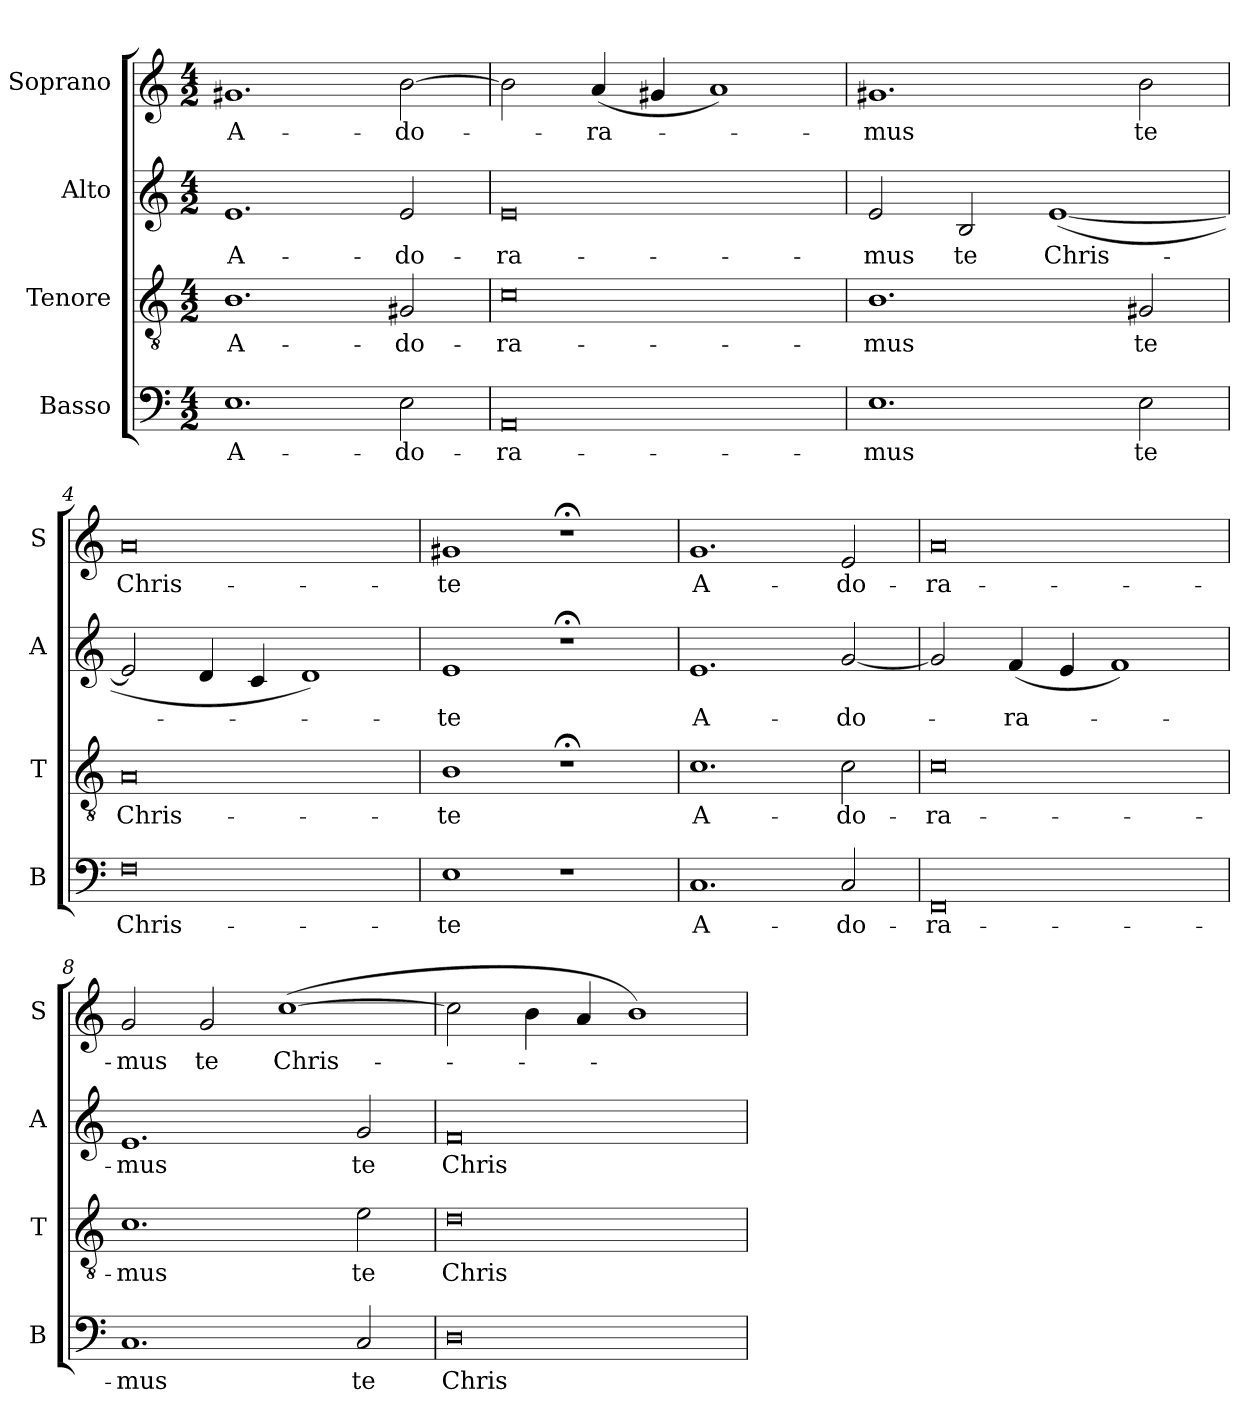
**kern	**text	**kern	**text	**kern	**text	**kern	**text
*part4	*part4	*part3	*part3	*part2	*part2	*part1	*part1
*staff4	*staff4	*staff3	*staff3	*staff2	*staff2	*staff1	*staff1
*I"Basso	*	*I"Tenore	*	*I"Alto	*	*I"Soprano	*
*I'B	*	*I'T	*	*I'A	*	*I'S	*
*clefF4	*	*clefGv2	*	*clefG2	*	*clefG2	*
*k[]	*	*k[]	*	*k[]	*	*k[]	*
*M4/2	*	*M4/2	*	*M4/2	*	*M4/2	*
=1	=1	=1	=1	=1	=1	=1	=1
!	!LO:LY:b	!	!LO:LY:b	!	!LO:LY:b	!	!LO:LY:b
1.E	A-	1.B	A-	1.e	A-	1.g#X	A-
!	!LO:LY:b	!	!LO:LY:b	!	!LO:LY:b	!	!LO:LY:b
2E\	-do-	2G#X/	-do-	2e/	-do-	[2b\	-do-
=2	=2	=2	=2	=2	=2	=2	=2
!	!LO:LY:b	!	!LO:LY:b	!	!LO:LY:b	!	!
0AA	-ra-	0c	-ra-	0e	-ra-	2b\]	.
!	!	!	!	!	!	!	!LO:LY:b
.	.	.	.	.	.	(4a/	-ra-
.	.	.	.	.	.	4g#X/	.
.	.	.	.	.	.	1a)	.
=3	=3	=3	=3	=3	=3	=3	=3
!	!LO:LY:b	!	!LO:LY:b	!	!LO:LY:b	!	!LO:LY:b
1.E	-mus	1.B	-mus	2e/	-mus	1.g#X	-mus
!	!	!	!	!	!LO:LY:b	!	!
.	.	.	.	2B/	te	.	.
!	!	!	!	!	!LO:LY:b	!	!
.	.	.	.	([1e	Chris-	.	.
!	!LO:LY:b	!	!LO:LY:b	!	!	!	!LO:LY:b
2E\	te	2G#X/	te	.	.	2b\	te
=4	=4	=4	=4	=4	=4	=4	=4
!	!LO:LY:b	!	!LO:LY:b	!	!	!	!LO:LY:b
0F	Chris-	0A	Chris-	2e/]	.	0a	Chris-
.	.	.	.	4d/	.	.	.
.	.	.	.	4c/	.	.	.
.	.	.	.	1d)	.	.	.
=5	=5	=5	=5	=5	=5	=5	=5
!	!LO:LY:b	!	!LO:LY:b	!	!LO:LY:b	!	!LO:LY:b
1E	-te	1B	-te	1e	-te	1g#X	-te
1r	.	1r;<	.	1r;<	.	1r;<	.
=6	=6	=6	=6	=6	=6	=6	=6
!	!LO:LY:b	!	!LO:LY:b	!	!LO:LY:b	!	!LO:LY:b
1.C	A-	1.c	A-	1.e	A-	1.g	A-
!	!LO:LY:b	!	!LO:LY:b	!	!LO:LY:b	!	!LO:LY:b
2C/	-do-	2c\	-do-	[2g/	-do-	2e/	-do-
=7	=7	=7	=7	=7	=7	=7	=7
!	!LO:LY:b	!	!LO:LY:b	!	!	!	!LO:LY:b
0FF	-ra-	0c	-ra-	2g/]	.	0a	-ra-
!	!	!	!	!	!LO:LY:b	!	!
.	.	.	.	(4f/	-ra-	.	.
.	.	.	.	4e/	.	.	.
.	.	.	.	1f)	.	.	.
!!LO:LB:g=z
=8	=8	=8	=8	=8	=8	=8	=8
!	!LO:LY:b	!	!LO:LY:b	!	!LO:LY:b	!	!LO:LY:b
1.C	-mus	1.c	-mus	1.e	-mus	2g/	-mus
!	!	!	!	!	!	!	!LO:LY:b
.	.	.	.	.	.	2g/	te
!	!	!	!	!	!	!	!LO:LY:b
.	.	.	.	.	.	([1cc	Chris-
!	!LO:LY:b	!	!LO:LY:b	!	!LO:LY:b	!	!
2C/	te	2e\	te	2g/	te	.	.
=9	=9	=9	=9	=9	=9	=9	=9
!	!LO:LY:b	!	!LO:LY:b	!	!LO:LY:b	!	!
0D	Chris-	0d	Chris-	0f	Chris-	2cc\]	.
.	.	.	.	.	.	4b\	.
.	.	.	.	.	.	4a/	.
.	.	.	.	.	.	1b)	.
=	=	=	=	=	=	=	=
*-	*-	*-	*-	*-	*-	*-	*-
